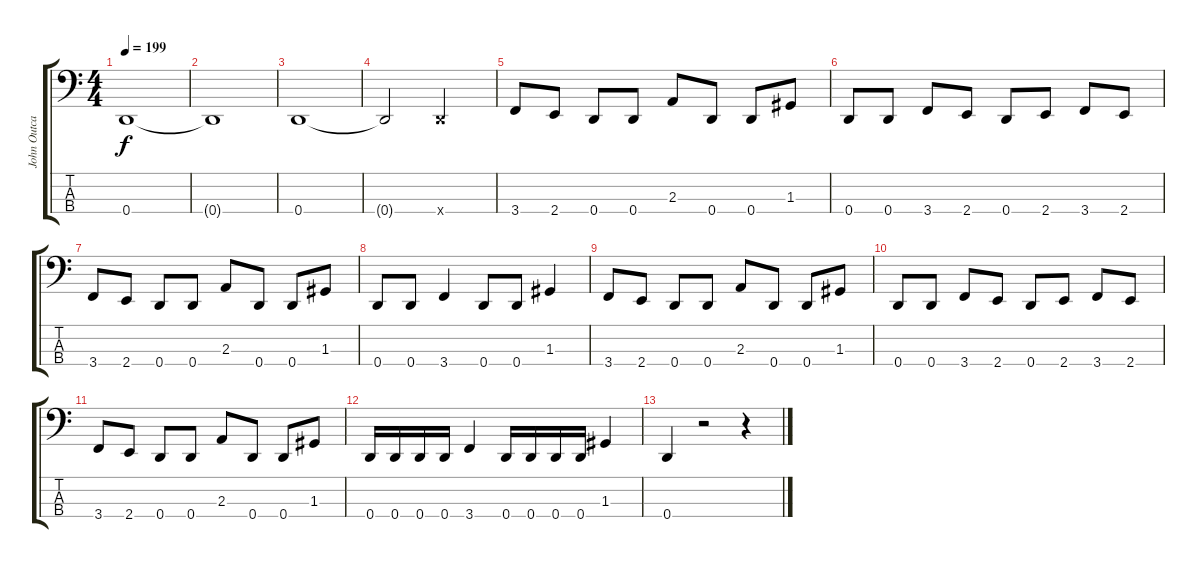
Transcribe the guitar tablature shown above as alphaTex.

\track ("John Outcalt (Bass)" "John Outca") {instrument electricbasspick}
\staff {score tabs}
\tuning (F2 C2 G1 D1) {hide}
\ts (4 4)
\tempo 199
\clef f4
\ks c
0.4.1{dy f} |
0.4{t}.1 |
0.4.1 |
0.4{t}.2 0.4{x}.2 |
3.4.8 2.4.8 0.4.8 0.4.8 2.3.8 0.4.8 0.4.8 1.3.8 |
0.4.8 0.4.8 3.4.8 2.4.8 0.4.8 2.4.8 3.4.8 2.4.8 |
3.4.8 2.4.8 0.4.8 0.4.8 2.3.8 0.4.8 0.4.8 1.3.8 |
0.4.8 0.4.8 3.4.4 0.4.8 0.4.8 1.3.4 |
3.4.8 2.4.8 0.4.8 0.4.8 2.3.8 0.4.8 0.4.8 1.3.8 |
0.4.8 0.4.8 3.4.8 2.4.8 0.4.8 2.4.8 3.4.8 2.4.8 |
3.4.8 2.4.8 0.4.8 0.4.8 2.3.8 0.4.8 0.4.8 1.3.8 |
0.4.16 0.4.16 0.4.16 0.4.16 3.4.4 0.4.16 0.4.16 0.4.16 0.4.16 1.3.4 |
0.4.4 r.2 r.4
